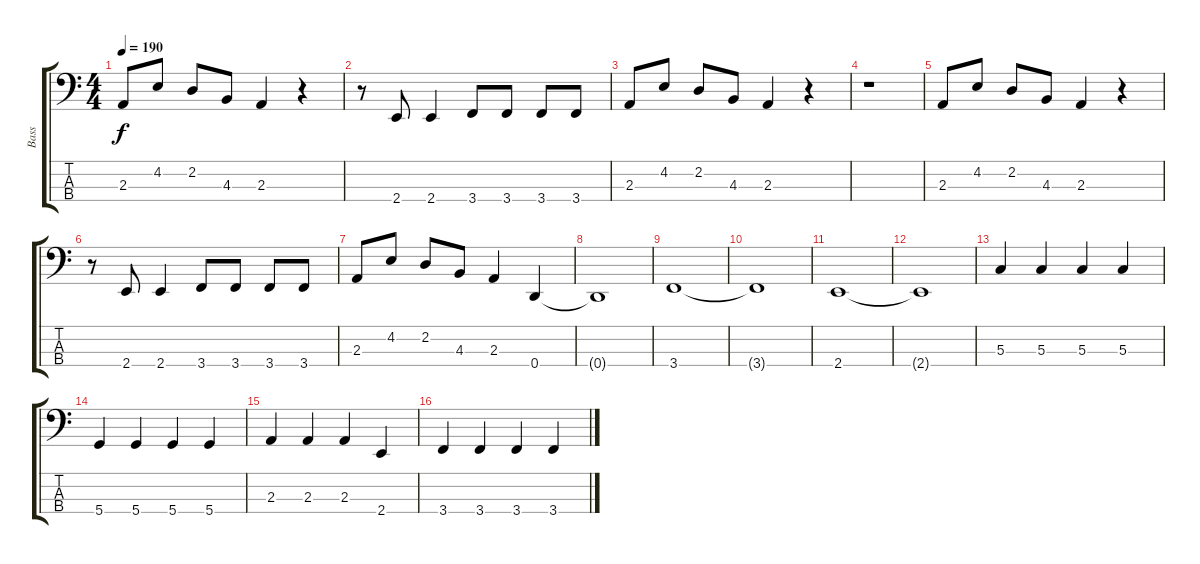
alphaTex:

\track ("Bass" "Bass") {instrument electricbassfinger}
\staff {score tabs}
\tuning (F2 C2 G1 D1) {hide}
\ts (4 4)
\tempo 190
\clef f4
\ks c
2.3.8{dy f} 4.2.8 2.2.8 4.3.8 2.3.4 r.4 |
r.8 2.4.8 2.4.4 3.4.8 3.4.8 3.4.8 3.4.8 |
2.3.8 4.2.8 2.2.8 4.3.8 2.3.4 r.4 |
r.1 |
2.3.8 4.2.8 2.2.8 4.3.8 2.3.4 r.4 |
r.8 2.4.8 2.4.4 3.4.8 3.4.8 3.4.8 3.4.8 |
2.3.8 4.2.8 2.2.8 4.3.8 2.3.4 0.4.4 |
0.4{t}.1 |
3.4.1 |
3.4{t}.1 |
2.4.1 |
2.4{t}.1 |
5.3.4 5.3.4 5.3.4 5.3.4 |
5.4.4 5.4.4 5.4.4 5.4.4 |
2.3.4 2.3.4 2.3.4 2.4.4 |
3.4.4 3.4.4 3.4.4 3.4.4
